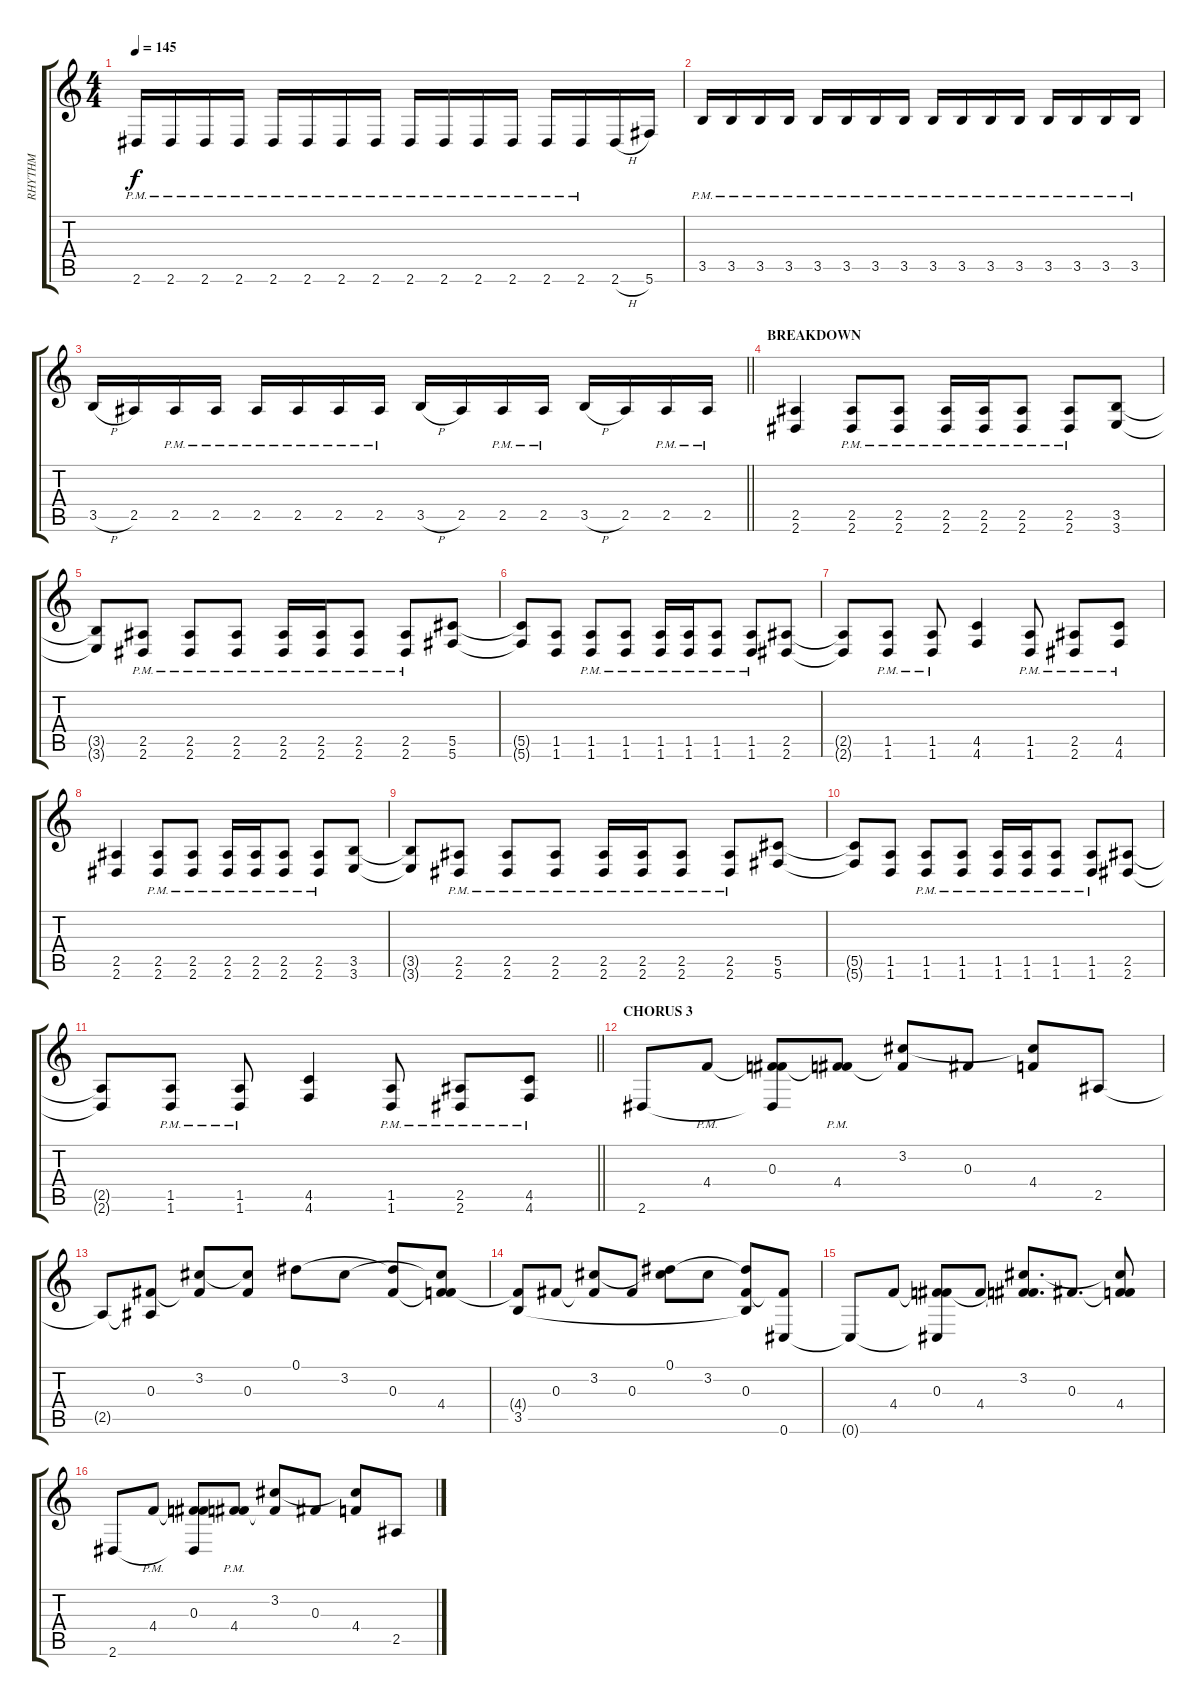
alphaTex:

\track ("RHYTHM" "RHYTHM") {instrument distortionguitar}
\staff {score tabs}
\tuning (Eb4 Bb3 Gb3 Db3 Ab2 Db2) {hide}
\ts (4 4)
\tempo 145
\clef g2
\ks c
2.6{pm}.16{dy f} 2.6{pm}.16 2.6{pm}.16 2.6{pm}.16 2.6{pm}.16 2.6{pm}.16 2.6{pm}.16 2.6{pm}.16 2.6{pm}.16 2.6{pm}.16 2.6{pm}.16 2.6{pm}.16 2.6{pm}.16 2.6{pm}.16 2.6{h}.16 5.6.16 |
3.5{pm}.16 3.5{pm}.16 3.5{pm}.16 3.5{pm}.16 3.5{pm}.16 3.5{pm}.16 3.5{pm}.16 3.5{pm}.16 3.5{pm}.16 3.5{pm}.16 3.5{pm}.16 3.5{pm}.16 3.5{pm}.16 3.5{pm}.16 3.5{pm}.16 3.5{pm}.16 |
\barLineRight lightlight
3.5{h}.16 2.5.16 2.5{pm}.16 2.5{pm}.16 2.5{pm}.16 2.5{pm}.16 2.5{pm}.16 2.5{pm}.16 3.5{h}.16 2.5.16 2.5{pm}.16 2.5{pm}.16 3.5{h}.16 2.5.16 2.5{pm}.16 2.5{pm}.16 |
\section ("" "BREAKDOWN")
(2.5 2.6).4 (2.5{pm} 2.6{pm}).8 (2.5{pm} 2.6{pm}).8 (2.5{pm} 2.6{pm}).16 (2.5{pm} 2.6{pm}).16 (2.5{pm} 2.6{pm}).8 (2.5{pm} 2.6{pm}).8 (3.5 3.6).8 |
(3.5{t} 3.6{t}).8 (2.5{pm} 2.6{pm}).8 (2.5{pm} 2.6{pm}).8 (2.5{pm} 2.6{pm}).8 (2.5{pm} 2.6{pm}).16 (2.5{pm} 2.6{pm}).16 (2.5{pm} 2.6{pm}).8 (2.5{pm} 2.6{pm}).8 (5.5 5.6).8 |
(5.5{t} 5.6{t}).8 (1.5 1.6).8 (1.5{pm} 1.6{pm}).8 (1.5{pm} 1.6{pm}).8 (1.5{pm} 1.6{pm}).16 (1.5{pm} 1.6{pm}).16 (1.5{pm} 1.6{pm}).8 (1.5{pm} 1.6{pm}).8 (2.5 2.6).8 |
(2.5{t} 2.6{t}).8 (1.5{pm} 1.6{pm}).8 (1.5{pm} 1.6{pm}).8 (4.5 4.6).4 (1.5{pm} 1.6{pm}).8 (2.5{pm} 2.6{pm}).8 (4.5{pm} 4.6{pm}).8 |
(2.5 2.6).4 (2.5{pm} 2.6{pm}).8 (2.5{pm} 2.6{pm}).8 (2.5{pm} 2.6{pm}).16 (2.5{pm} 2.6{pm}).16 (2.5{pm} 2.6{pm}).8 (2.5{pm} 2.6{pm}).8 (3.5 3.6).8 |
(3.5{t} 3.6{t}).8 (2.5{pm} 2.6{pm}).8 (2.5{pm} 2.6{pm}).8 (2.5{pm} 2.6{pm}).8 (2.5{pm} 2.6{pm}).16 (2.5{pm} 2.6{pm}).16 (2.5{pm} 2.6{pm}).8 (2.5{pm} 2.6{pm}).8 (5.5 5.6).8 |
(5.5{t} 5.6{t}).8 (1.5 1.6).8 (1.5{pm} 1.6{pm}).8 (1.5{pm} 1.6{pm}).8 (1.5{pm} 1.6{pm}).16 (1.5{pm} 1.6{pm}).16 (1.5{pm} 1.6{pm}).8 (1.5{pm} 1.6{pm}).8 (2.5 2.6).8 |
\barLineRight lightlight
(2.5{t} 2.6{t}).8 (1.5{pm} 1.6{pm}).8 (1.5{pm} 1.6{pm}).8 (4.5 4.6).4 (1.5{pm} 1.6{pm}).8 (2.5{pm} 2.6{pm}).8 (4.5{pm} 4.6{pm}).8 |
\section ("" "CHORUS 3")
2.6.8 4.4{pm}.8 (0.3 4.4{t} 2.6{t}).8 (0.3{t} 4.4{pm}).8 (3.2 4.4{t}).8 0.3.8 (3.2{t} 4.4).8 2.5.8 |
2.5{t}.8 (0.3 2.5{t}).8 (3.2 0.3{t}).8 (3.2{t} 0.3).8 0.1.8 3.2.8 (0.1{t} 0.3).8 (3.2{t} 0.3{t} 4.4).8 |
(4.4{t} 3.5).8 0.3.8 (3.2 0.3{t}).8 0.3.8 (0.1 3.2{t}).8 3.2.8 (0.1{t} 0.3 3.5{t}).8 (0.3{t} 0.6).8 |
0.6{t}.8 4.4.8 (0.3 4.4{t} 0.6{t}).8 4.4.8 (3.2 0.3{t} 4.4{t}).8{d} 0.3.8{d} (3.2{t} 0.3{t} 4.4).8 |
2.6.8 4.4{pm}.8 (0.3 4.4{t} 2.6{t}).8 (0.3{t} 4.4{pm}).8 (3.2 4.4{t}).8 0.3.8 (3.2{t} 4.4).8 2.5.8
